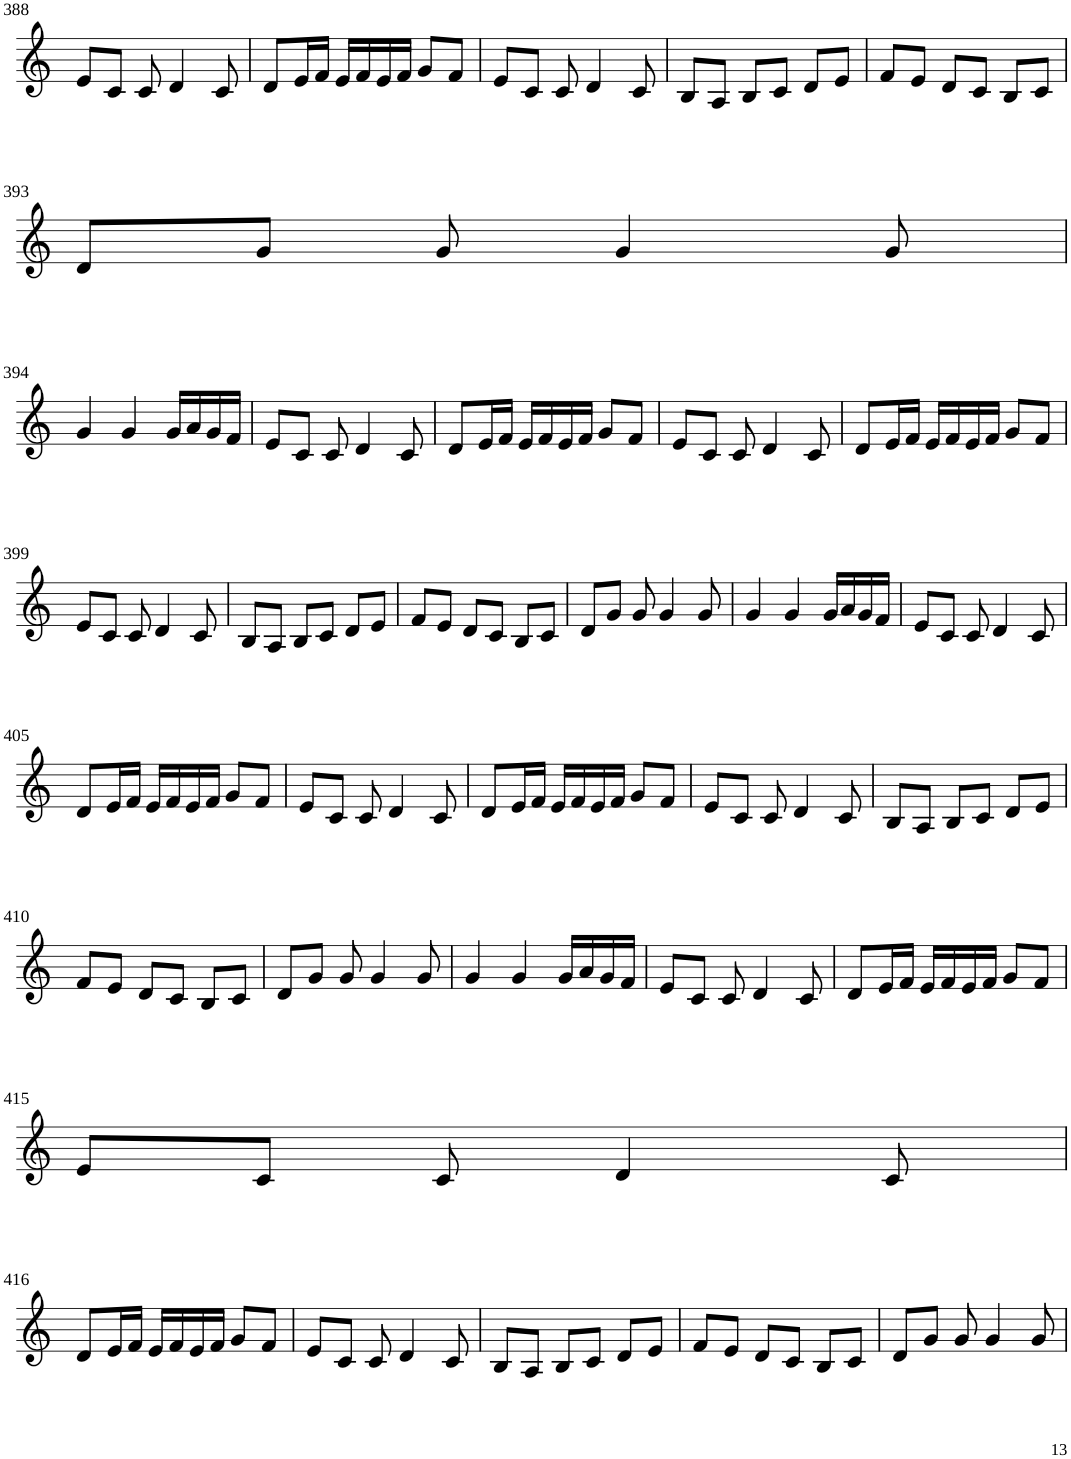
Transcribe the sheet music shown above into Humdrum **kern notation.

**kern
*part1
*staff1
*I"Violin
!!LO:PB:g=z
*clefG2
*k[]
*M3/4
=388
8e/L
8c/J
8c/
4d/
8c/
=389
8d/L
16e/L
16f/JJ
16e/LL
16f/
16e/
16f/JJ
8g/L
8f/J
=390
8e/L
8c/J
8c/
4d/
8c/
=391
8B/L
8A/J
8B/L
8c/J
8d/L
8e/J
=392
8f/L
8e/J
8d/L
8c/J
8B/L
8c/J
!!LO:LB:g=z
=393
8d/L
8g/J
8g/
4g/
8g/
!!LO:LB:g=z
=394
4g/
4g/
16g/LL
16a/
16g/
16f/JJ
=395
8e/L
8c/J
8c/
4d/
8c/
=396
8d/L
16e/L
16f/JJ
16e/LL
16f/
16e/
16f/JJ
8g/L
8f/J
=397
8e/L
8c/J
8c/
4d/
8c/
=398
8d/L
16e/L
16f/JJ
16e/LL
16f/
16e/
16f/JJ
8g/L
8f/J
!!LO:LB:g=z
=399
8e/L
8c/J
8c/
4d/
8c/
=400
8B/L
8A/J
8B/L
8c/J
8d/L
8e/J
=401
8f/L
8e/J
8d/L
8c/J
8B/L
8c/J
=402
8d/L
8g/J
8g/
4g/
8g/
=403
4g/
4g/
16g/LL
16a/
16g/
16f/JJ
=404
8e/L
8c/J
8c/
4d/
8c/
!!LO:LB:g=z
=405
8d/L
16e/L
16f/JJ
16e/LL
16f/
16e/
16f/JJ
8g/L
8f/J
=406
8e/L
8c/J
8c/
4d/
8c/
=407
8d/L
16e/L
16f/JJ
16e/LL
16f/
16e/
16f/JJ
8g/L
8f/J
=408
8e/L
8c/J
8c/
4d/
8c/
=409
8B/L
8A/J
8B/L
8c/J
8d/L
8e/J
!!LO:LB:g=z
=410
8f/L
8e/J
8d/L
8c/J
8B/L
8c/J
=411
8d/L
8g/J
8g/
4g/
8g/
=412
4g/
4g/
16g/LL
16a/
16g/
16f/JJ
=413
8e/L
8c/J
8c/
4d/
8c/
=414
8d/L
16e/L
16f/JJ
16e/LL
16f/
16e/
16f/JJ
8g/L
8f/J
!!LO:LB:g=z
=415
8e/L
8c/J
8c/
4d/
8c/
!!LO:LB:g=z
=416
8d/L
16e/L
16f/JJ
16e/LL
16f/
16e/
16f/JJ
8g/L
8f/J
=417
8e/L
8c/J
8c/
4d/
8c/
=418
8B/L
8A/J
8B/L
8c/J
8d/L
8e/J
=419
8f/L
8e/J
8d/L
8c/J
8B/L
8c/J
=420
8d/L
8g/J
8g/
4g/
8g/
=
*-
